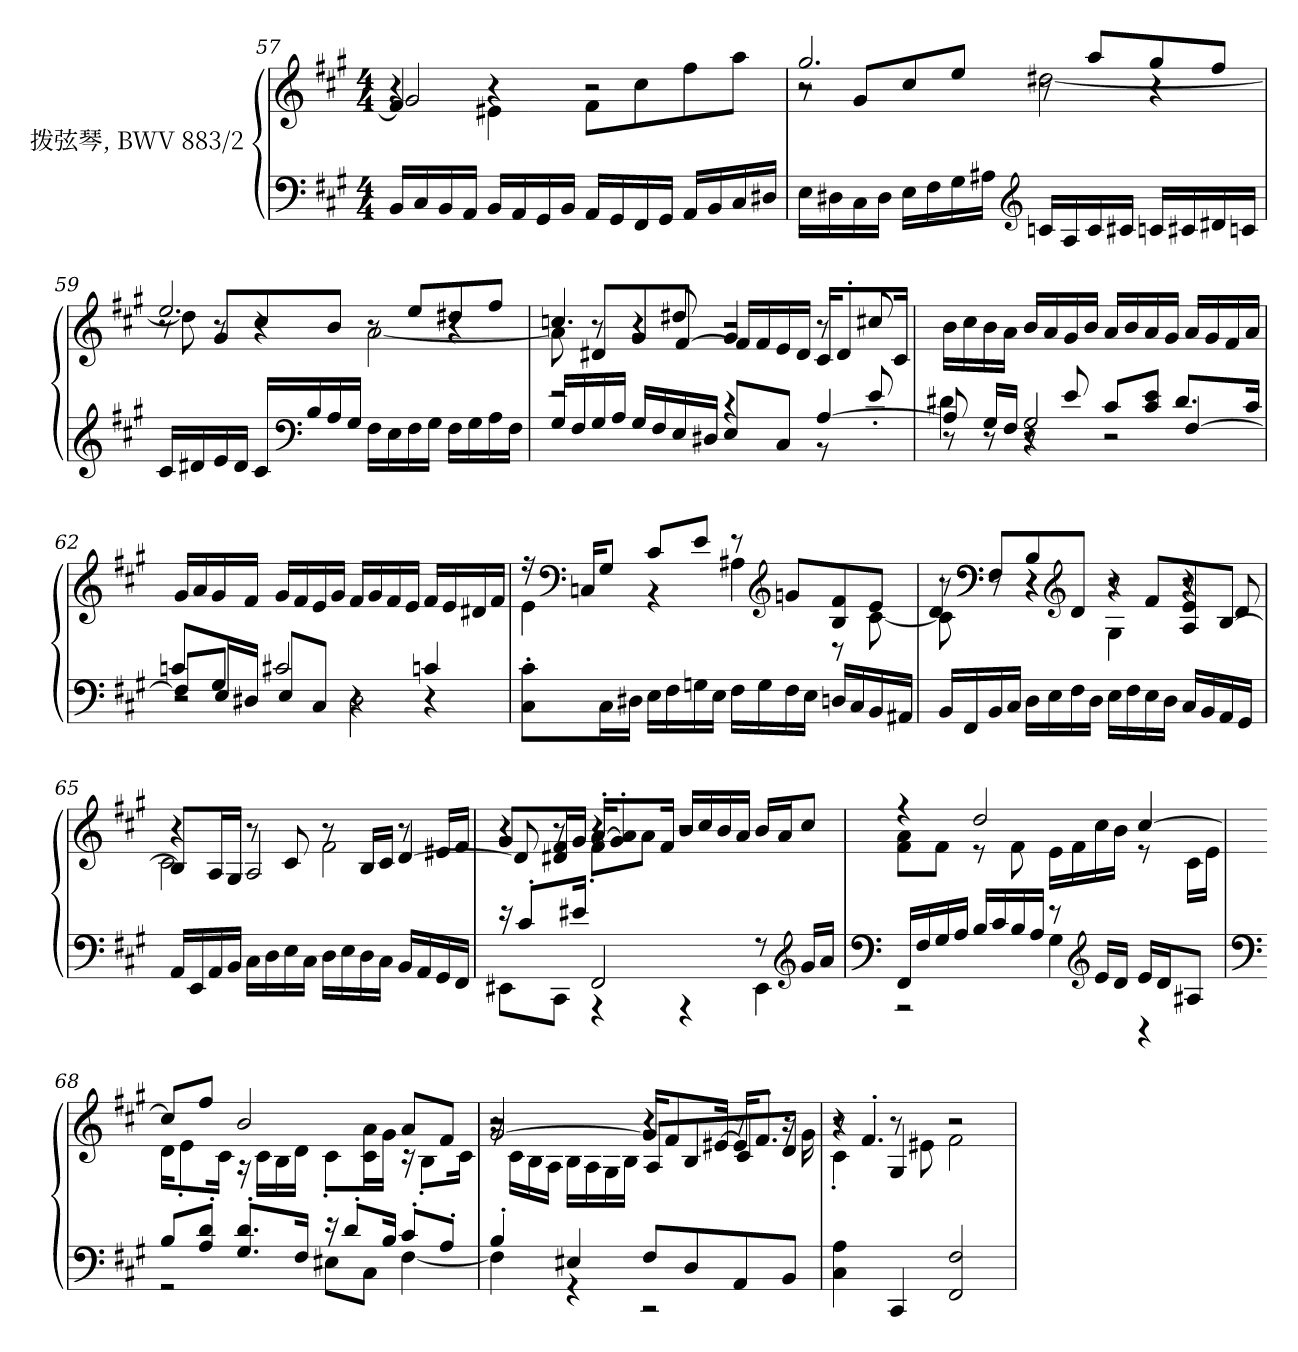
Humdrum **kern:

**kern	**kern
*part1	*part1
*staff2	*staff1
*I"拨弦琴, BWV 883/2	*
!!LO:LB:g=z
*clefF4	*clefG2
*k[f#c#g#]	*k[f#c#g#]
*M4/4	*M4/4
=57	=57
*	*^
*	*	*^
16BB/LL	4f#/]	4r	2g#/
16C#/	.	.	.
16BB/	.	.	.
16AA/JJ	.	.	.
16BB/LL	4r	4e#X\	.
16AA/	.	.	.
16GG#/	.	.	.
16BB/JJ	.	.	.
16AA/LL	2r	8f#\L	2r
16GG#/	.	.	.
16FF#/	.	8cc#\	.
16GG#/JJ	.	.	.
16AA/LL	.	8ff#\	.
16BB/	.	.	.
16C#/	.	8aa\J	.
16D#X/JJ	.	.	.
=58	=58	=58	=58
16E\LL	2.gg#/	2r	8r
16D#X\	.	.	.
16C#\	.	.	8g#/L
16D#\JJ	.	.	.
16E\LL	.	.	8cc#/
16F#\	.	.	.
16G#\	.	.	8ee/J
16A#X\JJ	.	.	.
*clefG2	*	*	*
16cn/LL	.	[2dd#X\	8r
16A#/	.	.	.
16c/	.	.	8aa/L
16c#X/JJ	.	.	.
16cn/LL	4r	.	8gg#/
16c#X/	.	.	.
16d#X/	.	.	8ff#/J
16cn/JJ	.	.	.
!!LO:LB:g=z	!!	!!
=59	=59	=59	=59
16c#/LL	2.ee/	8dd#\]	8r
16d#X/	.	.	.
16e/	.	8r	8g#/L
16d#/JJ	.	.	.
16c#/LL	.	4r	8cc#/
*clefF4	*	*	*
16B/	.	.	.
16A/	.	.	8b/J
16G#/JJ	.	.	.
16F#\LL	.	[2a\	8r
16E\	.	.	.
16F#\	.	.	8ee/L
16G#\JJ	.	.	.
16F#\LL	4r	.	8dd#X/
16G#\	.	.	.
16A\	.	.	8ff#/J
16F#\JJ	.	.	.
=60	=60	=60	=60
*^	*	*	*
2r	16G#/LL	4.ccn/	8a\]	8r
.	16F#/	.	.	.
.	16G#/	.	8r	8d#X/L
.	16A/JJ	.	.	.
.	16G#/LL	.	4r	8g#/
.	16F#/	.	.	.
.	16E/	8dd#X/	.	[8f#/J
.	16D#X/JJ	.	.	.
4r	8E/L	4g#/	2r	16f#/LL]
.	.	.	.	16f#/
.	8C#/J	.	.	16e/
.	.	.	.	16d#/JJ
[4A/	8r	8r	.	16c#/KL
.	.	.	.	8d#'/
.	8e'/	8cc#X/	.	.
.	.	.	.	16c#/Jk
*	*	*v	*v	*v
!!LO:PB:g=z
=61	=61	=61
*	*^	*
8A/]	4d#X\	8r	16b\LL
.	.	.	16cc#\
8r	.	16G#/LL	16b\
.	.	16F#/JJ	16a\JJ
2G#/	4r	8r	16b/LL
.	.	.	16a/
.	.	8e/	16g#/
.	.	.	16b/JJ
.	2r	8c#/L	16a/LL
.	.	.	16b/
.	.	8c#/ 8e/J	16a/
.	.	.	16g#/JJ
[4F#/	.	8.d#/L	16a/LL
.	.	.	16g#/
.	.	.	16f#/
.	.	16c#/Jk	16a/JJ
=62	=62	=62	=62
8F#/L]	2r	8cn/L	16g#/LL
.	.	.	16a/
8G#/J	.	16E/L	16g#/
.	.	16D#X/JJ	16f#/JJ
2c#X/	.	8E/L	16g#/LL
.	.	.	16f#/
.	.	8C#/J	16e/
.	.	.	16g#/JJ
.	2D#\	4r	16f#/LL
.	.	.	16g#/
.	.	.	16f#/
.	.	.	16e/JJ
4r	.	4cn/	16f#/LL
.	.	.	16e/
.	.	.	16d#X/
.	.	.	16f#/JJ
*v	*v	*v	*
!!LO:LB:g=z
=63	=63
*	*^
8C#\' 8c#\'L	16r	4e\
*	*clefF4	*
.	16Cn/KL	.
16C#\L	8G#/J	.
16D#X\JJ	.	.
16E\LL	8c#/L	4r
16F#\	.	.
16Gn\	8e/J	.
16E\JJ	.	.
16F#\LL	8r	4A#X\
16G\	.	.
*	*clefG2	*
16F#\	8gn/L	.
16E\JJ	.	.
16Dn/LL	8B/ 8f#/	8r
16C#/	.	.
16BB/	8e/J	[8c#\
16AA#X/JJ	.	.
=64	=64	=64
*	*	*^
16BB/LL	8r	8c#\]	4d/
16FF#/	.	.	.
*	*clefF4	*	*
16BB/	8F#/L	8r	.
16C#/JJ	.	.	.
16D\LL	8B/	4r	4r
16E\	.	.	.
*	*clefG2	*	*
16F#\	8d/J	.	.
16D\JJ	.	.	.
16E\LL	8r	4G#\	4r
16F#\	.	.	.
16E\	8f#/L	.	.
16D\JJ	.	.	.
16C#/LL	8A/ 8e/	4r	8r
16BB/	.	.	.
16AA/	[8B/J	.	8d/
16GG#/JJ	.	.	.
!!LO:LB:g=z	!!	!!
=65	=65	=65	=65
16AA/LL	8B/L]	2c#\	4r
16EE/	.	.	.
16AA/	16A/L	.	.
16BB/JJ	16G#/JJ	.	.
16C#\LL	8r	.	2A/
16D\	.	.	.
16E\	8c#/	.	.
16C#\JJ	.	.	.
16D\LL	8r	2f#\	.
16E\	.	.	.
16D\	16B/LL	.	.
16C#\JJ	16c#/JJ	.	.
16BB/LL	8r	.	[4d/
16AA/	.	.	.
16GG#/	16e#X/LL	.	.
16FF#/JJ	16f#/JJ	.	.
=66	=66	=66	=66
*^	*	*	*
16r	8EE#X\L	8g#/L	4r	8d/]
8c#'/L	.	.	.	.
.	8CC#\J	16d#X/ 16f#/L	.	8r
16e#X/Jk	.	16g#/JJ	.	.
2FF#/	4r	[16a'/KL	8f#'\L	4r
.	.	8g#/' 8a/]'	.	.
.	.	.	8a\J	.
.	.	16f#/Jk	.	.
.	4r	16b/LL	2r	2r
.	.	16cc#/	.	.
.	.	16b/	.	.
.	.	16a/JJ	.	.
8r	4EE#\	16b/LL	.	.
.	.	16a/J	.	.
*clefG2	*	*	*	*
16g#/LL	.	8cc#/J	.	.
16a/JJ	.	.	.	.
*	*	*v	*v	*v
!!LO:LB:g=z
=67	=67	=67
*clefF4	*	*
*	*	*^
16FF#/LL	2r	4r	8f#\ 8a\L
16F#/	.	.	.
16G#/	.	.	8f#\J
16A/JJ	.	.	.
16B/LL	.	2dd/	8r
16c#/	.	.	.
16B/	.	.	8f#\
16A/JJ	.	.	.
8r	4G#\	.	16e\LL
.	.	.	16f#\
*clefG2	*	*	*
16e/LL	.	.	16cc#\
16d/JJ	.	.	16b\JJ
16e/LL	4r	[4cc#/	8r
16d/J	.	.	.
8A#X/J	.	.	16c#\LL
.	.	.	16e\JJ
=68	=68	=68	=68
*clefF4	*	*	*
8B/L	2r	8cc#/L]	16d\KL
.	.	.	8e'\
8A/' 8d/'J	.	8ff#/J	.
.	.	.	16c#\Jk
8.G#/' 8.d/'L	.	2b/	16r
.	.	.	16c#\LL
.	.	.	16B\
16F#/Jk	.	.	16d\JJ
16r	8E#X\L	.	8c#'\L
8d'/L	.	.	.
.	8C#\J	.	16c#\ 16a\L
16B/Jk	.	.	16g#\JJ
8c#'/L	[4F#\	8a/L	16r
.	.	.	8B'\L
8A'/J	.	8f#/J	.
.	.	.	16c#\Jk
!!LO:LB:g=z
=69	=69	=69	=69
*	*	*	*^
4B'/	4F#\]	[2g#/	16r	2r
.	.	.	16c#\LL	.
.	.	.	16B\	.
.	.	.	16A\JJ	.
4E#X/	4r	.	16B\LL	.
.	.	.	16A\	.
.	.	.	16G#\	.
.	.	.	16B\JJ	.
8F#/L	2r	16g#/KL]	4r	8A/L
.	.	8f#/	.	.
8D/	.	.	.	8B/
.	.	[16e#X/Jk	.	.
8AA/	.	16e#/KL]	8r	8c#/
.	.	8.f#'/J	.	.
8BB/J	.	.	16r	8d/J
.	.	.	16g#\	.
*v	*v	*	*	*
=70	=70	=70	=70
4C#\ 4A\	8r	4c#'\	4r
*	*MM63	*	*
.	4.f#'/	.	.
4CC#/	.	8r	4G#/
*	*MM55	*	*
.	.	8e#X\	.
2FF#/ 2F#/	2r	2f#\	2r
*	*v	*v	*v
=	=
*-	*-
